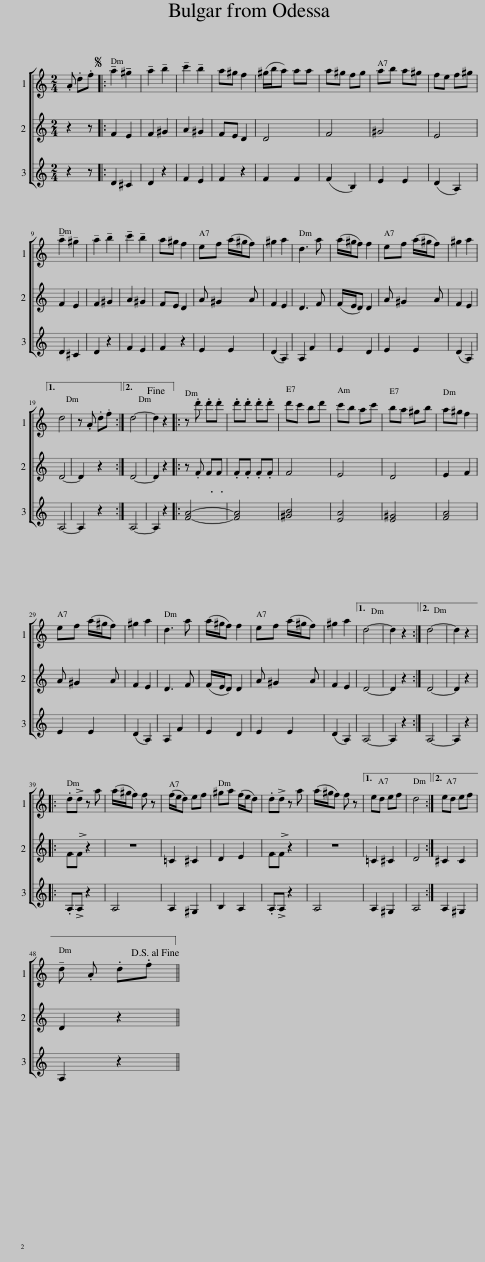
X:1
%%score [ 1 2 3 ]
L:1/8
M:2/4
I:linebreak $
K:C
V:1 treble
V:2 treble
V:3 treble
V:1
 .A .d.f |:S !tenuto!a2 !tenuto!^g2 | !tenuto!a2 !tenuto!b2 | !tenuto!c'2 !tenuto!b2 | a^g f2 | %5
 (^g/b/a) aa | a^g fg | ab a^g | fe f^g |$ !tenuto!a2 !tenuto!^g2 | %10
 !tenuto!a2 !tenuto!b2 | !tenuto!c'2 !tenuto!b2 | a^g f2 | ef (a/^g/f) | ^g2 a2 | %15
 d3 a | (a/^g/f) f2 | ef (a/^g/f) | ^g2 a2 |1$ d4 | %20
 z .A .d.f :|2 d4- | d2 z2!fine! |: z .d' .d'.d' | .d'.d' .d'.d' | %25
 d'c' bd' | c'b ac' | ba ^gb | a^g f2 |$ ef (a/^g/f) | %30
 ^g2 a2 | d3 a | (a/^g/f) f2 | ef (a/^g/f) | ^g2 a2 |1 %35
 d4- | d2 z2 :|2 d4- | d2 z2 |:$ .d!>!d z a | %40
 (a/^g/f) f z | (f/e/d) ef | ^ga (f/e/d) | .d!>!d z a | (a/^g/f) f z |1 %45
 ed ef | d4 :|2 ed ef |$ !tenuto!d .A .d.f!D.S.! || %49
V:2
 z2 z |: F2 E2 | F2 ^G2 | A2 ^G2 | FE D2 | %5
 D4 | F4 | ^G4 | E4 |$ F2 E2 | %10
 F2 ^G2 | A2 ^G2 | FE D2 | A ^G2 A | F2 E2 | %15
 D3 F | (F/E/D) D2 | A ^G2 A | F2 E2 |1$ D4- | %20
 D2 z2 :|2 D4- | D2 z2 |: z .F .F.F | .F.F .F.F | %25
 F4 | E4 | D4 | E2 F2 |$ A ^G2 A | %30
 F2 E2 | D3 F | (F/E/D) D2 | A ^G2 A | F2 E2 |1 %35
 D4- | D2 z2 :|2 D4- | D2 z2 |:$ .F!>!F z2 | %40
 z4 | =C2 ^C2 | D2 E2 | .F!>!F z2 | z4 |1 %45
 =C2 ^C2 | D4 :|2 ^C2 C2 |$ D2 z2 || %49
V:3
 z2 z |: D2 ^C2 | D2 z2 | F2 E2 | F2 z2 | %5
 F2 F2 | (F2 B,2) | E2 E2 | (D2 A,2) |$ D2 ^C2 | %10
 D2 z2 | F2 E2 | F2 z2 | E2 E2 | (D2 A,2) | %15
 A,2 F2 | E2 D2 | E2 E2 | (D2 A,2) |1$ A,4- | %20
 A,2 z2 :|2 A,4- | A,2 z2 |: [FA]4- | [FA]4 | %25
 [^GB]4 | [EA]4 | [E^G]4 | [FA]4 |$ E2 E2 | %30
 (D2 A,2) | A,2 F2 | E2 D2 | E2 E2 | (D2 A,2) |1 %35
 A,4- | A,2 z2 :|2 A,4- | A,2 z2 |:$ .A,!>!A, z2 | %40
 A,4 | A,2 ^G,2 | B,2 A,2 | .A,!>!A, z2 | A,4 |1 %45
 A,2 ^G,2 | A,4 :|2 A,2 ^G,2 |$ A,2 z2 || %49
